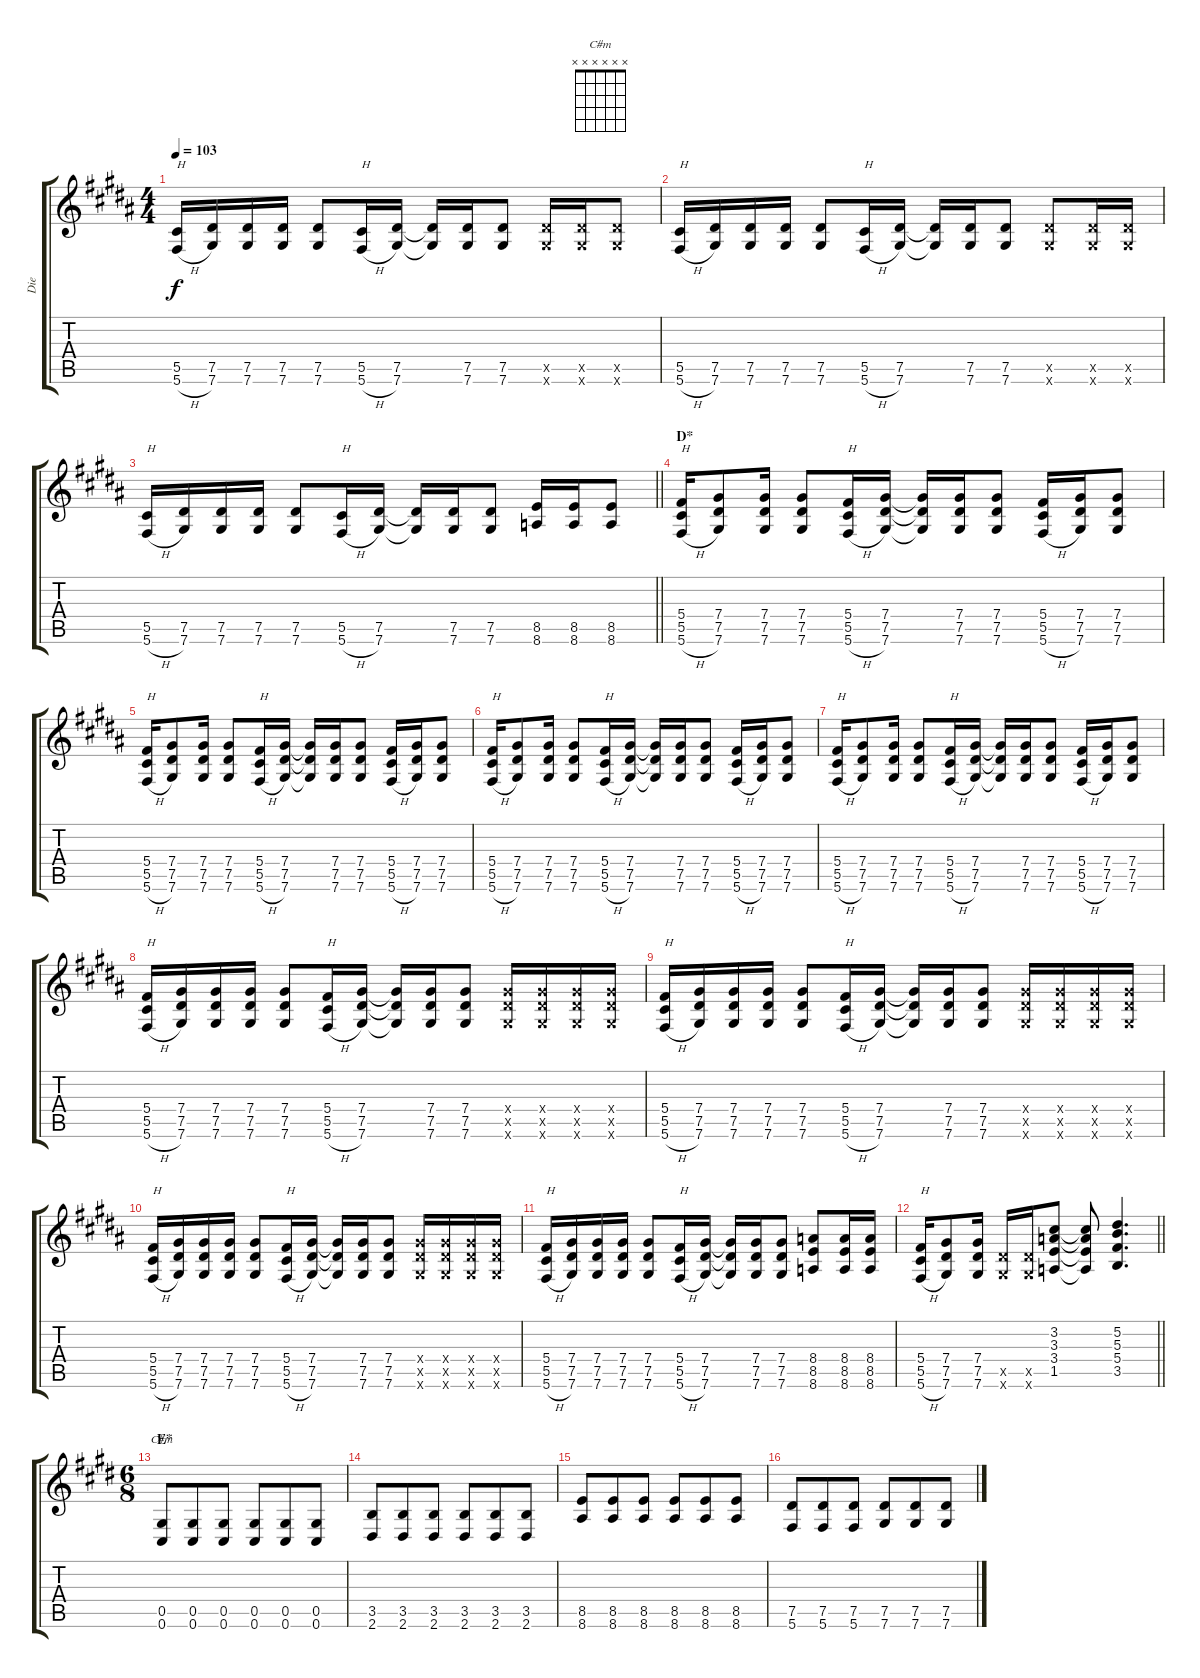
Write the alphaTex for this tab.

\track ("Die" "Die") {instrument electricguitarclean}
\staff {score tabs}
\tuning (Eb4 Bb3 Gb3 Db3 Ab2 Db2) {hide}
\chord ("C#m" x x x x x x)
\ts (4 4)
\tempo 103
\clef g2
\ks g#minor
(5.5 5.6{h}).16{txt "H" dy f} (7.5 7.6).16 (7.5 7.6).16 (7.5 7.6).16 (7.5 7.6).8 (5.5 5.6{h}).16{txt "H"} (7.5 7.6).16 (7.5{t} 7.6{t}).16 (7.5 7.6).16 (7.5 7.6).8 (7.5{x} 7.6{x}).16 (7.5{x} 7.6{x}).16 (7.5{x} 7.6{x}).8 |
(5.5 5.6{h}).16{txt "H"} (7.5 7.6).16 (7.5 7.6).16 (7.5 7.6).16 (7.5 7.6).8 (5.5 5.6{h}).16{txt "H"} (7.5 7.6).16 (7.5{t} 7.6{t}).16 (7.5 7.6).16 (7.5 7.6).8 (7.5{x} 7.6{x}).8 (7.5{x} 7.6{x}).16 (7.5{x} 7.6{x}).16 |
\barLineRight lightlight
(5.5 5.6{h}).16{txt "H"} (7.5 7.6).16 (7.5 7.6).16 (7.5 7.6).16 (7.5 7.6).8 (5.5 5.6{h}).16{txt "H"} (7.5 7.6).16 (7.5{t} 7.6{t}).16 (7.5 7.6).16 (7.5 7.6).8 (8.5 8.6).16 (8.5 8.6).16 (8.5 8.6).8 |
\section ("" "D*")
(5.4 5.5 5.6{h}).16{txt "H"} (7.4 7.5 7.6).8 (7.4 7.5 7.6).16 (7.4 7.5 7.6).8 (5.4 5.5 5.6{h}).16{txt "H"} (7.4 7.5 7.6).16 (7.4{t} 7.5{t} 7.6{t}).16 (7.4 7.5 7.6).16 (7.4 7.5 7.6).8 (5.4 5.5 5.6{h}).16 (7.4 7.5 7.6).16 (7.4 7.5 7.6).8 |
(5.4 5.5 5.6{h}).16{txt "H"} (7.4 7.5 7.6).8 (7.4 7.5 7.6).16 (7.4 7.5 7.6).8 (5.4 5.5 5.6{h}).16{txt "H"} (7.4 7.5 7.6).16 (7.4{t} 7.5{t} 7.6{t}).16 (7.4 7.5 7.6).16 (7.4 7.5 7.6).8 (5.4 5.5 5.6{h}).16 (7.4 7.5 7.6).16 (7.4 7.5 7.6).8 |
(5.4 5.5 5.6{h}).16{txt "H"} (7.4 7.5 7.6).8 (7.4 7.5 7.6).16 (7.4 7.5 7.6).8 (5.4 5.5 5.6{h}).16{txt "H"} (7.4 7.5 7.6).16 (7.4{t} 7.5{t} 7.6{t}).16 (7.4 7.5 7.6).16 (7.4 7.5 7.6).8 (5.4 5.5 5.6{h}).16 (7.4 7.5 7.6).16 (7.4 7.5 7.6).8 |
(5.4 5.5 5.6{h}).16{txt "H"} (7.4 7.5 7.6).8 (7.4 7.5 7.6).16 (7.4 7.5 7.6).8 (5.4 5.5 5.6{h}).16{txt "H"} (7.4 7.5 7.6).16 (7.4{t} 7.5{t} 7.6{t}).16 (7.4 7.5 7.6).16 (7.4 7.5 7.6).8 (5.4 5.5 5.6{h}).16 (7.4 7.5 7.6).16 (7.4 7.5 7.6).8 |
(5.4 5.5 5.6{h}).16{txt "H"} (7.4 7.5 7.6).16 (7.4 7.5 7.6).16 (7.4 7.5 7.6).16 (7.4 7.5 7.6).8 (5.4 5.5 5.6{h}).16{txt "H"} (7.4 7.5 7.6).16 (7.4{t} 7.5{t} 7.6{t}).16 (7.4 7.5 7.6).16 (7.4 7.5 7.6).8 (7.4{x} 7.5{x} 7.6{x}).16 (7.4{x} 7.5{x} 7.6{x}).16 (7.4{x} 7.5{x} 7.6{x}).16 (7.4{x} 7.5{x} 7.6{x}).16 |
(5.4 5.5 5.6{h}).16{txt "H"} (7.4 7.5 7.6).16 (7.4 7.5 7.6).16 (7.4 7.5 7.6).16 (7.4 7.5 7.6).8 (5.4 5.5 5.6{h}).16{txt "H"} (7.4 7.5 7.6).16 (7.4{t} 7.5{t} 7.6{t}).16 (7.4 7.5 7.6).16 (7.4 7.5 7.6).8 (7.4{x} 7.5{x} 7.6{x}).16 (7.4{x} 7.5{x} 7.6{x}).16 (7.4{x} 7.5{x} 7.6{x}).16 (7.4{x} 7.5{x} 7.6{x}).16 |
(5.4 5.5 5.6{h}).16{txt "H"} (7.4 7.5 7.6).16 (7.4 7.5 7.6).16 (7.4 7.5 7.6).16 (7.4 7.5 7.6).8 (5.4 5.5 5.6{h}).16{txt "H"} (7.4 7.5 7.6).16 (7.4{t} 7.5{t} 7.6{t}).16 (7.4 7.5 7.6).16 (7.4 7.5 7.6).8 (7.4{x} 7.5{x} 7.6{x}).16 (7.4{x} 7.5{x} 7.6{x}).16 (7.4{x} 7.5{x} 7.6{x}).16 (7.4{x} 7.5{x} 7.6{x}).16 |
(5.4 5.5 5.6{h}).16{txt "H"} (7.4 7.5 7.6).16 (7.4 7.5 7.6).16 (7.4 7.5 7.6).16 (7.4 7.5 7.6).8 (5.4 5.5 5.6{h}).16{txt "H"} (7.4 7.5 7.6).16 (7.4{t} 7.5{t} 7.6{t}).16 (7.4 7.5 7.6).16 (7.4 7.5 7.6).8 (8.4 8.5 8.6).8 (8.4 8.5 8.6).16 (8.4 8.5 8.6).16 |
\barLineRight lightlight
(5.4 5.5 5.6{h}).16{txt "H"} (7.4 7.5 7.6).8 (7.4 7.5 7.6).16 (7.5{x} 7.6{x}).16 (7.5{x} 7.6{x}).16 (3.2 3.3 3.4 1.5).8 (3.2{t} 3.3{t} 3.4{t} 1.5{t}).8 (5.2 5.3 5.4 3.5).4{d} |
\ts (6 8)
\section ("" "E*")
\ks c#minor
(0.5 0.6).8{ch "C#m"} (0.5 0.6).8 (0.5 0.6).8 (0.5 0.6).8 (0.5 0.6).8 (0.5 0.6).8 |
(3.5 2.6).8 (3.5 2.6).8 (3.5 2.6).8 (3.5 2.6).8 (3.5 2.6).8 (3.5 2.6).8 |
(8.5 8.6).8 (8.5 8.6).8 (8.5 8.6).8 (8.5 8.6).8 (8.5 8.6).8 (8.5 8.6).8 |
(7.5 5.6).8 (7.5 5.6).8 (7.5 5.6).8 (7.5 7.6).8 (7.5 7.6).8 (7.5 7.6).8
